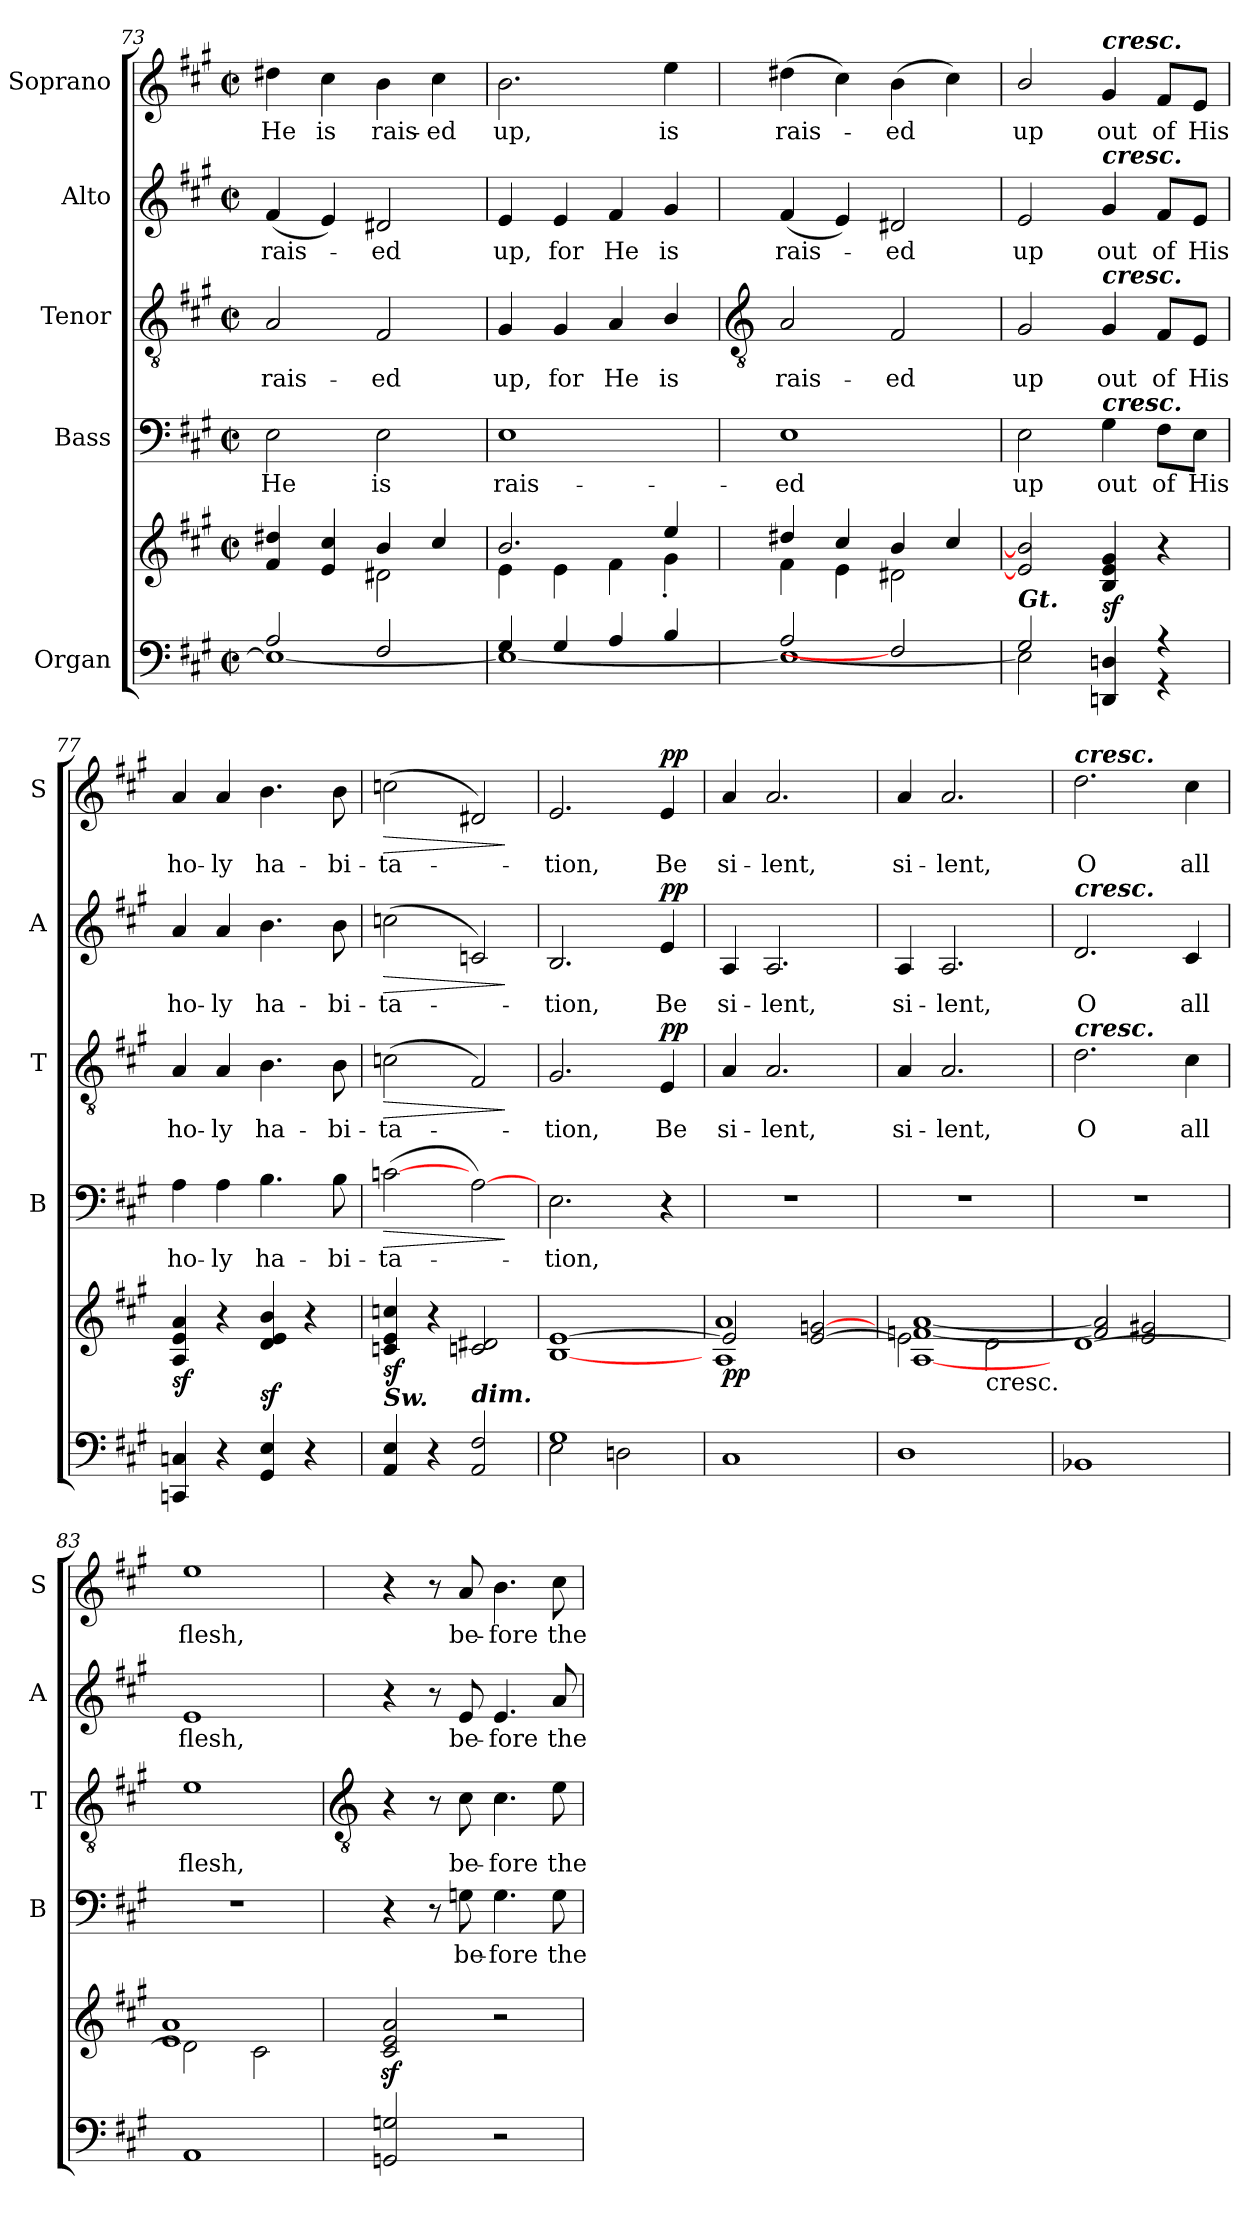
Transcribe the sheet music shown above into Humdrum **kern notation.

**kern	**kern	**dynam	**kern	**text	**dynam	**kern	**text	**dynam	**kern	**text	**dynam	**kern	**text	**dynam
*part5	*part5	*part5	*part4	*part4	*part4	*part3	*part3	*part3	*part2	*part2	*part2	*part1	*part1	*part1
*staff6	*staff5	*staff5/6	*staff4	*staff4	*staff4	*staff3	*staff3	*staff3	*staff2	*staff2	*staff2	*staff1	*staff1	*staff1
*I"Organ	*	*	*I"Bass	*	*	*I"Tenor	*	*	*I"Alto	*	*	*I"Soprano	*	*
*	*	*	*I'B	*	*	*I'T	*	*	*I'A	*	*	*I'S	*	*
*clefF4	*clefG2	*	*clefF4	*	*	*clefGv2	*	*	*clefG2	*	*	*clefG2	*	*
*k[f#c#g#]	*k[f#c#g#]	*	*k[f#c#g#]	*	*	*k[f#c#g#]	*	*	*k[f#c#g#]	*	*	*k[f#c#g#]	*	*
*A:	*A:	*	*A:	*	*	*A:	*	*	*A:	*	*	*A:	*	*
*M2/2	*M2/2	*	*M2/2	*	*	*M2/2	*	*	*M2/2	*	*	*M2/2	*	*
*met(c|)	*met(c|)	*	*met(c|)	*	*	*met(c|)	*	*	*met(c|)	*	*	*met(c|)	*	*
=73	=73	=73	=73	=73	=73	=73	=73	=73	=73	=73	=73	=73	=73	=73
*^	*^	*	*	*	*	*	*	*	*	*	*	*	*	*
!	!	!	!	!	!	!LO:LY:b	!	!	!LO:LY:b	!	!	!LO:LY:b	!	!	!LO:LY:b	!
2A/	1E\_	4f# 4dd#X	4ryy	.	2E	He	.	2A	rais-	.	(<4f#	rais-	.	4dd#X	He	.
!	!	!	!	!	!	!	!	!	!	!	!	!	!	!	!LO:LY:b	!
.	.	4e 4cc#	4ryy	.	.	.	.	.	.	.	4e)	.	.	4cc#	is	.
!	!	!	!	!	!	!LO:LY:b	!	!	!LO:LY:b	!	!	!LO:LY:b	!	!	!LO:LY:b	!
2F#/	.	4b/	2d#X\	.	2E	is	.	2F#	-ed	.	2d#X	ed	.	4b	rais-	.
!	!	!	!	!	!	!	!	!	!	!	!	!	!	!	!LO:LY:b	!
.	.	4cc#/	.	.	.	.	.	.	.	.	.	.	.	4cc#	-ed	.
=74	=74	=74	=74	=74	=74	=74	=74	=74	=74	=74	=74	=74	=74	=74	=74	=74
!	!	!	!	!	!	!LO:LY:b	!	!	!LO:LY:b	!	!	!LO:LY:b	!	!	!LO:LY:b	!
4G#/	1E\_	2.b/	4e\	.	1E	rais-	.	4G#	up,	.	4e	up,	.	2.b	up,	.
!	!	!	!	!	!	!	!	!	!LO:LY:b	!	!	!LO:LY:b	!	!	!	!
4G#/	.	.	4e\	.	.	.	.	4G#	for	.	4e	for	.	.	.	.
!	!	!	!	!	!	!	!	!	!LO:LY:b	!	!	!LO:LY:b	!	!	!	!
4A/	.	.	4f#\	.	.	.	.	4A	He	.	4f#	He	.	.	.	.
!	!	!	!	!	!	!	!	!	!LO:LY:b	!	!	!LO:LY:b	!	!	!LO:LY:b	!
4B/	.	4ee	4g#'\	.	.	.	.	4B/	is	.	4g#	is	.	4ee	is	.
!!LO:LB:g=z
=75	=75	=75	=75	=75	=75	=75	=75	=75	=75	=75	=75	=75	=75	=75	=75	=75
*	*	*	*	*	*	*	*	*clefGv2	*	*	*	*	*	*	*	*
!	!	!	!	!	!	!LO:LY:b	!	!	!LO:LY:b	!	!	!LO:LY:b	!	!	!LO:LY:b	!
2A/	1E\_	4dd#X/	4f#\	.	1E	-ed	.	2A	rais-	.	(<4f#	rais-	.	(>4dd#X	rais-	.
.	.	4cc#/	4e\	.	.	.	.	.	.	.	4e)	.	.	4cc#)	.	.
!	!	!	!	!	!	!	!	!	!LO:LY:b	!	!	!LO:LY:b	!	!	!LO:LY:b	!
2F#/]	.	4b/	2d#X\	.	.	.	.	2F#	-ed	.	2d#X	ed	.	(>4b	ed	.
.	.	4cc#/	.	.	.	.	.	.	.	.	.	.	.	4cc#)	.	.
=76	=76	=76	=76	=76	=76	=76	=76	=76	=76	=76	=76	=76	=76	=76	=76	=76
!LO:TX:a:Bi:t=Gt.	!	!	!	!	!	!	!	!	!	!	!	!	!	!	!	!
!	!	!	!	!	!	!LO:LY:b	!	!	!LO:LY:b	!	!	!LO:LY:b	!	!	!LO:LY:b	!
2G#/	2E\]	2e] 2b]	2ryy	.	2E	up	.	2G#	up	.	2e	up	.	2b/	up	.
!	!	!	!	!	!	!	!	!	!	!	!	!	!	!LO:TX:a:Bi:t=cresc.	!	!
!	!	!	!	!	!	!	!	!	!	!	!LO:TX:a:Bi:t=cresc.	!	!	!	!	!
!	!	!	!	!	!	!	!	!LO:TX:a:Bi:t=cresc.	!	!	!	!	!	!	!	!
!	!	!	!	!	!LO:TX:a:Bi:t=cresc.	!	!	!	!	!	!	!	!	!	!	!
!	!	!	!	!LO:DY:b	!	!LO:LY:b	!	!	!LO:LY:b	!	!	!LO:LY:b	!	!	!LO:LY:b	!
4DDn 4Dn	4ryy	4B 4e 4g#	2ryy	sf	4G#	out	.	4G#	out	.	4g#	out	.	4g#	out	.
!	!	!	!	!	!	!LO:LY:b	!	!	!LO:LY:b	!	!	!LO:LY:b	!	!	!LO:LY:b	!
4r	4r	4r	.	.	8F#\L	of	.	8F#/L	of	.	8f#/L	of	.	8f#/L	of	.
!	!	!	!	!	!	!LO:LY:b	!	!	!LO:LY:b	!	!	!LO:LY:b	!	!	!LO:LY:b	!
.	.	.	.	.	8E\J	His	.	8E/J	His	.	8e/J	His	.	8e/J	His	.
=77	=77	=77	=77	=77	=77	=77	=77	=77	=77	=77	=77	=77	=77	=77	=77	=77
!	!	!	!	!LO:DY:b	!	!LO:LY:b	!	!	!LO:LY:b	!	!	!LO:LY:b	!	!	!LO:LY:b	!
4CCn 4Cn	2ryy	4A 4e 4a	2ryy	sf	4A	ho-	.	4A	ho-	.	4a	ho-	.	4a	ho-	.
!	!	!	!	!	!	!LO:LY:b	!	!	!LO:LY:b	!	!	!LO:LY:b	!	!	!LO:LY:b	!
4r	.	4r	.	.	4A	-ly	.	4A	-ly	.	4a	-ly	.	4a	-ly	.
!	!	!	!	!LO:DY:a=2	!	!LO:LY:b	!	!	!LO:LY:b	!	!	!LO:LY:b	!	!	!LO:LY:b	!
4GG# 4E	2ryy	4d 4e 4b	2ryy	sf	4.B	ha-	.	4.B	ha-	.	4.b	ha-	.	4.b	ha-	.
4r	.	4r	.	.	.	.	.	.	.	.	.	.	.	.	.	.
!	!	!	!	!	!	!LO:LY:b	!	!	!LO:LY:b	!	!	!LO:LY:b	!	!	!LO:LY:b	!
.	.	.	.	.	8B	-bi-	.	8B	-bi-	.	8b	-bi-	.	8b	-bi-	.
=78	=78	=78	=78	=78	=78	=78	=78	=78	=78	=78	=78	=78	=78	=78	=78	=78
!	!	!LO:TX:b:Bi:t=Sw.	!	!	!	!	!	!	!	!	!	!	!	!	!	!
!	!	!	!	!LO:DY:b	!	!LO:LY:b	!LO:HP:b	!	!LO:LY:b	!LO:HP:b	!	!LO:LY:b	!LO:HP:b	!	!LO:LY:b	!LO:HP:b
4AA 4E	2ryy	4cn 4e 4ccn	2ryy	sf	(>[2cn	-ta-	>	(<2cn	-ta-	>	(<2ccn	-ta-	>	(<2ccn	-ta-	>
4r	.	4r	.	.	.	.	.	.	.	.	.	.	.	.	.	.
!LO:TX:a:Bi:t=dim.	!	!	!	!	!	!	!	!	!	!	!	!	!	!	!	!
2AA 2F#	2ryy	2cn 2d#X	2ryy	.	[2A)	.	.	2F#)	.	.	2cn)	.	.	2d#X)	.	.
*v	*v	*	*	*	*	*	*	*	*	*	*	*	*	*	*	*
*	*v	*v	*	*	*	*	*	*	*	*	*	*	*	*	*
.	.	.	.	.	]	.	.	]	.	.	]	.	.	]
=79	=79	=79	=79	=79	=79	=79	=79	=79	=79	=79	=79	=79	=79	=79
*^	*^	*	*	*	*	*	*	*	*	*	*	*	*	*
!	!	!	!	!	!	!LO:LY:b	!	!	!LO:LY:b	!	!	!LO:LY:b	!	!	!LO:LY:b	!
1G#	2E\	[1B [1e	2ryy	.	2.E	tion,	.	2.G#	tion,	.	2.B	tion,	.	2.e	tion,	.
.	2Dn\	.	2ryy	.	.	.	.	.	.	.	.	.	.	.	.	.
!	!	!	!	!	!	!	!	!	!LO:LY:b	!LO:DY:b	!	!LO:LY:b	!LO:DY:b	!	!LO:LY:b	!LO:DY:b
.	.	.	.	.	4r	.	.	4E	Be	pp	4e	Be	pp	4e	Be	pp
=80	=80	=80	=80	=80	=80	=80	=80	=80	=80	=80	=80	=80	=80	=80	=80	=80
!	!	!	!	!LO:DY:b	!	!	!	!	!LO:LY:b	!	!	!LO:LY:b	!	!	!LO:LY:b	!
1C#	2ryy	2e]	1A\ 1a\	pp	1r	.	.	4A	si-	.	4A	si-	.	4a	si-	.
!	!	!	!	!	!	!	!	!	!LO:LY:b	!	!	!LO:LY:b	!	!	!LO:LY:b	!
.	.	.	.	.	.	.	.	2.A	-lent,	.	2.A	-lent,	.	2.a	-lent,	.
.	2ryy	[2e [2gn	.	.	.	.	.	.	.	.	.	.	.	.	.	.
=81	=81	=81	=81	=81	=81	=81	=81	=81	=81	=81	=81	=81	=81	=81	=81	=81
!	!	!	!	!	!	!	!	!	!LO:LY:b	!	!	!LO:LY:b	!	!	!LO:LY:b	!
1D	2ryy	2e\]	[1A\ [1fn\ [1a\	.	1r	.	.	4A	si-	.	4A	si-	.	4a	si-	.
!	!	!	!	!	!	!	!	!	!LO:LY:b	!	!	!LO:LY:b	!	!	!LO:LY:b	!
.	.	.	.	.	.	.	.	2.A	-lent,	.	2.A	-lent,	.	2.a	-lent,	.
!	!	!LO:TX:b:t=cresc.	!	!	!	!	!	!	!	!	!	!	!	!	!	!
.	2ryy	2d\	.	.	.	.	.	.	.	.	.	.	.	.	.	.
=82	=82	=82	=82	=82	=82	=82	=82	=82	=82	=82	=82	=82	=82	=82	=82	=82
!	!	!	!	!	!	!	!	!	!	!	!	!	!	!LO:TX:a:Bi:t=cresc.	!	!
!	!	!	!	!	!	!	!	!	!	!	!LO:TX:a:Bi:t=cresc.	!	!	!	!	!
!	!	!	!	!	!	!	!	!LO:TX:a:Bi:t=cresc.	!	!	!	!	!	!	!	!
!	!	!	!	!	!	!	!	!	!LO:LY:b	!	!	!LO:LY:b	!	!	!LO:LY:b	!
1BB-X	2ryy	[1d	2f/] 2a/]	.	1r	.	.	2.d	O	.	2.d	O	.	2.dd	O	.
.	2ryy	.	2e/ 2g#X/	.	.	.	.	.	.	.	.	.	.	.	.	.
!	!	!	!	!	!	!	!	!	!LO:LY:b	!	!	!LO:LY:b	!	!	!LO:LY:b	!
.	.	.	.	.	.	.	.	4c#	all	.	4c#	all	.	4cc#	all	.
=83	=83	=83	=83	=83	=83	=83	=83	=83	=83	=83	=83	=83	=83	=83	=83	=83
!	!	!	!	!	!	!	!	!	!LO:LY:b	!	!	!LO:LY:b	!	!	!LO:LY:b	!
1AA	2ryy	2d\]	1e\ 1a\	.	1r	.	.	1e	flesh,	.	1e	flesh,	.	1ee	flesh,	.
.	2ryy	2c#\	.	.	.	.	.	.	.	.	.	.	.	.	.	.
*v	*v	*	*	*	*	*	*	*	*	*	*	*	*	*	*	*
*	*v	*v	*	*	*	*	*	*	*	*	*	*	*	*	*
!!LO:LB:g=z
=84	=84	=84	=84	=84	=84	=84	=84	=84	=84	=84	=84	=84	=84	=84
*	*	*	*	*	*	*clefGv2	*	*	*	*	*	*	*	*
2GGn 2Gn	2c#z< 2ez< 2az<	.	4r	.	.	4r	.	.	4r	.	.	4r	.	.
.	.	.	8r	.	.	8r	.	.	8r	.	.	8r	.	.
!	!	!	!	!LO:LY:b	!	!	!LO:LY:b	!	!	!LO:LY:b	!	!	!LO:LY:b	!
.	.	.	8Gn	be-	.	8c#	be-	.	8e	be-	.	8a	be-	.
!	!	!	!	!LO:LY:b	!	!	!LO:LY:b	!	!	!LO:LY:b	!	!	!LO:LY:b	!
2r	2r	.	4.G	-fore	.	4.c#	-fore	.	4.e	-fore	.	4.b	-fore	.
!	!	!	!	!LO:LY:b	!	!	!LO:LY:b	!	!	!LO:LY:b	!	!	!LO:LY:b	!
.	.	.	8G	the	.	8e	the	.	8a	the	.	8cc#	the	.
=	=	=	=	=	=	=	=	=	=	=	=	=	=	=
*-	*-	*-	*-	*-	*-	*-	*-	*-	*-	*-	*-	*-	*-	*-
